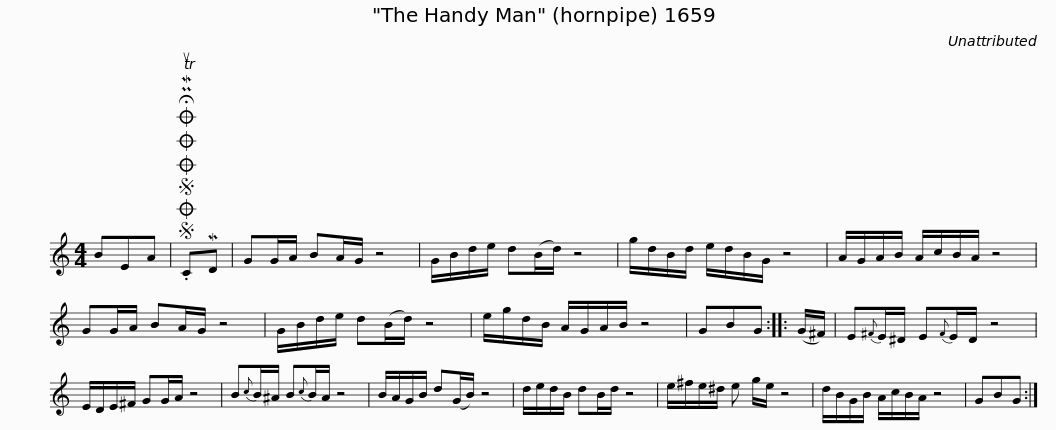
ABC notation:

X:1
L:1/8
M:4/4
I:linebreak $
K:C
V:1 treble
V:1
 BEA |SOSOOO .!fermata!PMTuCMD | GG/A/ BA/G/ z4 | G/B/d/e/ d(B/d/) z4 | g/d/B/d/ e/d/B/G/ z4 | %5
 A/G/A/B/ A/c/B/A/ z4 | GG/A/ BA/G/ z4 |$ G/B/d/e/ d(B/d/) z4 | e/g/d/B/ A/G/A/B/ z4 | GBG :: %10
 (G/^F/) | E{^F}E/^D/ E{F}E/D/ z4 | E/D/E/^F/ GG/A/ z4 |$ B{c}B/^A/ B{c}B/A/ z4 | B/A/G/B/ d(G/B/) z4 | %15
 d/e/d/B/ dB/d/ z4 | e/^f/e/^d/ e g/e/ z4 | d/B/G/B/ A/c/B/A/ z4 |$ GBG :| %19
